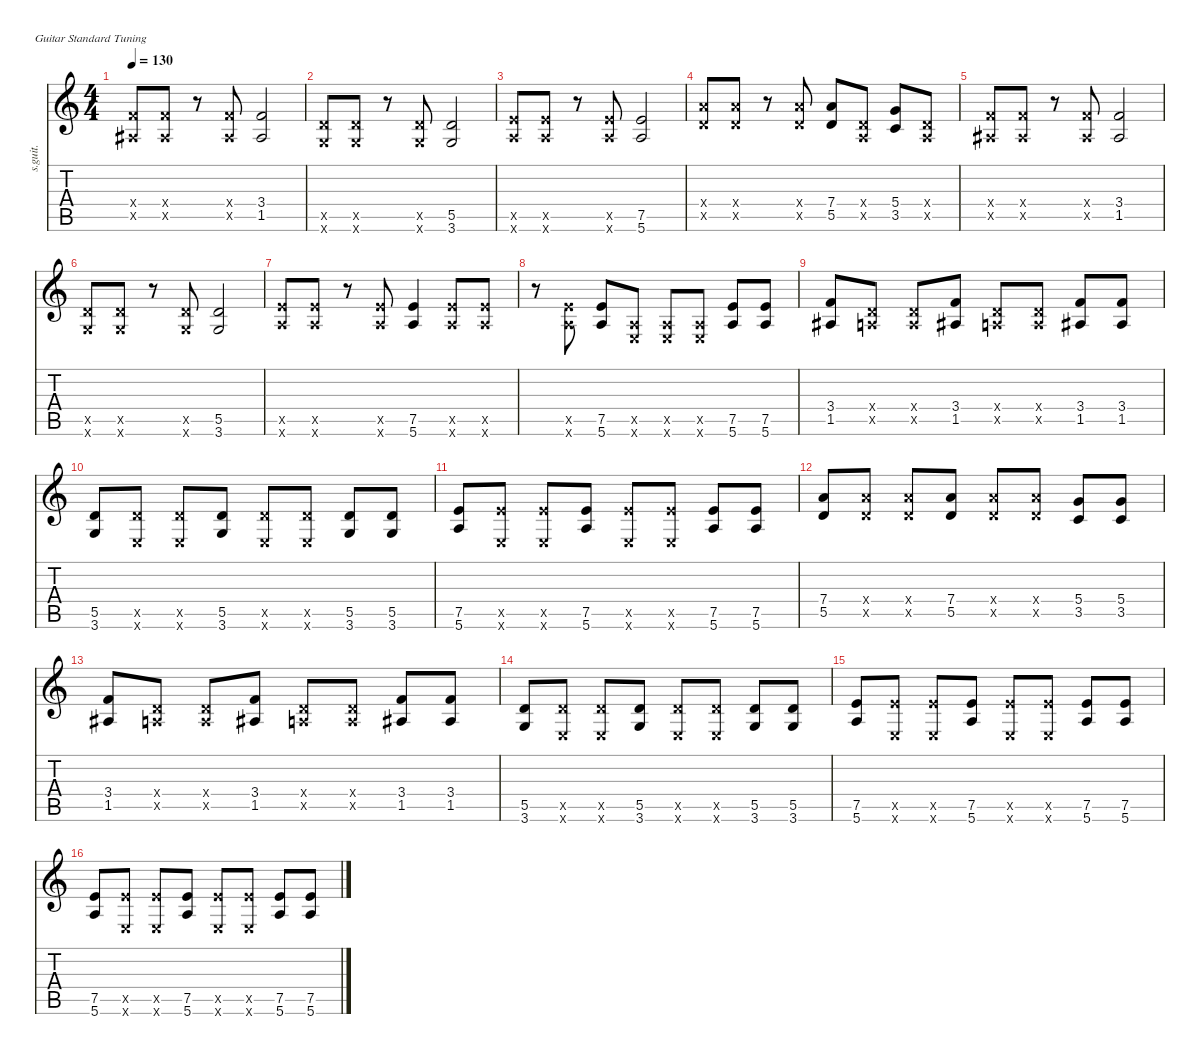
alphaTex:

\defaultSystemsLayout 4
\hideDynamics
\bracketExtendMode nobrackets
\otherSystemsTrackNameOrientation horizontal
\track ("Steel Guitar" "s.guit.") {instrument acousticguitarsteel}
\staff {score tabs}
\tuning (E4 B3 G3 D3 A2 E2)
\ts (4 4)
\tempo 130
\clef g2
\ks c
(1.5{x acc #} 3.4{x}).8{dy mf beam Up} (1.5{x acc #} 3.4{x}).8{beam Up} r.8{beam Up} (1.5{x acc #} 3.4{x}).8{beam Up} (3.4 1.5{acc #}).2{beam Up} |
(5.5{x} 3.6{x}).8{beam Up} (5.5{x} 3.6{x}).8{beam Up} r.8{beam Up} (5.5{x} 3.6{x}).8{beam Up} (5.5 3.6).2{beam Up} |
(5.6{x} 7.5{x}).8{beam Up} (5.6{x} 7.5{x}).8{beam Up} r.8{beam Up} (5.6{x} 7.5{x}).8{beam Up} (5.6 7.5).2{beam Up} |
(5.5{x} 7.4{x}).8{beam Up} (5.5{x} 7.4{x}).8{beam Up} r.8{beam Up} (5.5{x} 7.4{x}).8{beam Up} (7.4 5.5).8{beam Up} (0.5{x} 0.4{x}).8{beam Up} (3.5 5.4).8{beam Up} (0.4{x} 0.5{x}).8{beam Up} |
(1.5{x acc #} 3.4{x}).8{beam Up} (1.5{x acc #} 3.4{x}).8{beam Up} r.8{beam Up} (1.5{x acc #} 3.4{x}).8{beam Up} (3.4 1.5{acc #}).2{beam Up} |
(5.5{x} 3.6{x}).8{beam Up} (5.5{x} 3.6{x}).8{beam Up} r.8{beam Up} (5.5{x} 3.6{x}).8{beam Up} (5.5 3.6).2{beam Up} |
(5.6{x} 7.5{x}).8{beam Up} (5.6{x} 7.5{x}).8{beam Up} r.8{beam Up} (5.6{x} 7.5{x}).8{beam Up} (5.6 7.5).4{beam Up} (5.6{x} 7.5{x}).8{beam Up} (5.6{x} 7.5{x}).8{beam Up} |
r.8{beam Down} (5.6{x} 7.5{x}).8{beam Up} (5.6 7.5).8{beam Up} (0.5{x} 0.6{x}).8{beam Up} (0.6{x} 0.5{x}).8{beam Up} (0.5{x} 0.6{x}).8{beam Up} (7.5 5.6).8{beam Up} (7.5 5.6).8{beam Up} |
(3.4 1.5{acc #}).8{beam Up} (0.5{x} 0.4{x}).8{beam Up} (0.5{x} 0.4{x}).8{beam Up} (3.4 1.5{acc #}).8{beam Up} (0.5{x} 0.4{x}).8{beam Up} (0.5{x} 0.4{x}).8{beam Up} (3.4 1.5{acc #}).8{beam Up} (1.5{acc #} 3.4).8{beam Up} |
(5.5 3.6).8{beam Up} (5.5{x} 0.6{x}).8{beam Up} (5.5{x} 0.6{x}).8{beam Up} (5.5 3.6).8{beam Up} (5.5{x} 0.6{x}).8{beam Up} (5.5{x} 0.6{x}).8{beam Up} (5.5 3.6).8{beam Up} (5.5 3.6).8{beam Up} |
(7.5 5.6).8{beam Up} (7.5{x} 0.6{x}).8{beam Up} (7.5{x} 0.6{x}).8{beam Up} (7.5 5.6).8{beam Up} (7.5{x} 0.6{x}).8{beam Up} (7.5{x} 0.6{x}).8{beam Up} (7.5 5.6).8{beam Up} (7.5 5.6).8{beam Up} |
(7.4 5.5).8{beam Up} (5.5{x} 7.4{x}).8{beam Up} (5.5{x} 7.4{x}).8{beam Up} (7.4 5.5).8{beam Up} (5.5{x} 7.4{x}).8{beam Up} (5.5{x} 7.4{x}).8{beam Up} (5.4 3.5).8{beam Up} (5.4 3.5).8{beam Up} |
(3.4 1.5{acc #}).8{beam Up} (0.5{x} 0.4{x}).8{beam Up} (0.5{x} 0.4{x}).8{beam Up} (3.4 1.5{acc #}).8{beam Up} (0.5{x} 0.4{x}).8{beam Up} (0.5{x} 0.4{x}).8{beam Up} (3.4 1.5{acc #}).8{beam Up} (1.5{acc #} 3.4).8{beam Up} |
(5.5 3.6).8{beam Up} (5.5{x} 0.6{x}).8{beam Up} (5.5{x} 0.6{x}).8{beam Up} (5.5 3.6).8{beam Up} (5.5{x} 0.6{x}).8{beam Up} (5.5{x} 0.6{x}).8{beam Up} (5.5 3.6).8{beam Up} (5.5 3.6).8{beam Up} |
(7.5 5.6).8{beam Up} (7.5{x} 0.6{x}).8{beam Up} (7.5{x} 0.6{x}).8{beam Up} (7.5 5.6).8{beam Up} (7.5{x} 0.6{x}).8{beam Up} (7.5{x} 0.6{x}).8{beam Up} (7.5 5.6).8{beam Up} (7.5 5.6).8{beam Up} |
(7.5 5.6).8{beam Up} (7.5{x} 0.6{x}).8{beam Up} (7.5{x} 0.6{x}).8{beam Up} (7.5 5.6).8{beam Up} (7.5{x} 0.6{x}).8{beam Up} (7.5{x} 0.6{x}).8{beam Up} (7.5 5.6).8{beam Up} (7.5 5.6).8{beam Up}
